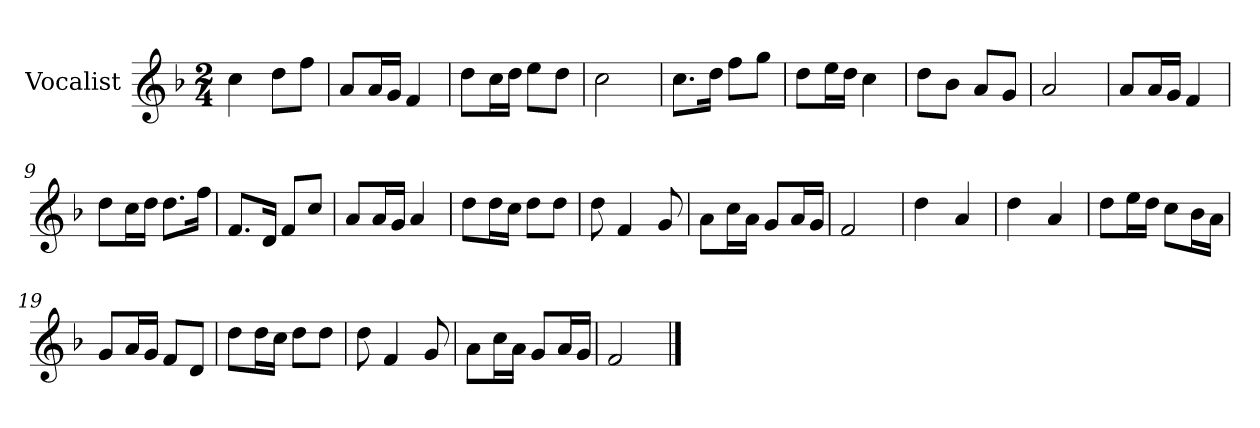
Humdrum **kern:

**kern
*part1
*staff1
*I"Vocalist
*k[b-]
*F:
*M2/4
=
4cc
8ddL
8ffJ
=1
8aL
16aL
16gJJ
4f
=2
8ddL
16ccL
16ddJJ
8eeL
8ddJ
=3
2cc
=4
8.ccL
16ddJk
8ffL
8ggJ
=5
8ddL
16eeL
16ddJJ
4cc
=6
8ddL
8b-J
8aL
8gJ
=7
2a
=8
8aL
16aL
16gJJ
4f
=9
8ddL
16ccL
16ddJJ
8.ddL
16ffJk
=10
8.fL
16dJk
8fL
8ccJ
=11
8aL
16aL
16gJJ
4a
=12
8ddL
16ddL
16ccJJ
8ddL
8ddJ
=13
8dd
4f
8g
=14
8aL
16ccL
16aJJ
8gL
16aL
16gJJ
=15
2f
=16
4dd
4a
=17
4dd
4a
=18
8ddL
16eeL
16ddJJ
8ccL
16b-L
16aJJ
=19
8gL
16aL
16gJJ
8fL
8dJ
=20
8ddL
16ddL
16ccJJ
8ddL
8ddJ
=21
8dd
4f
8g
=22
8aL
16ccL
16aJJ
8gL
16aL
16gJJ
=23
2f
==
*-
